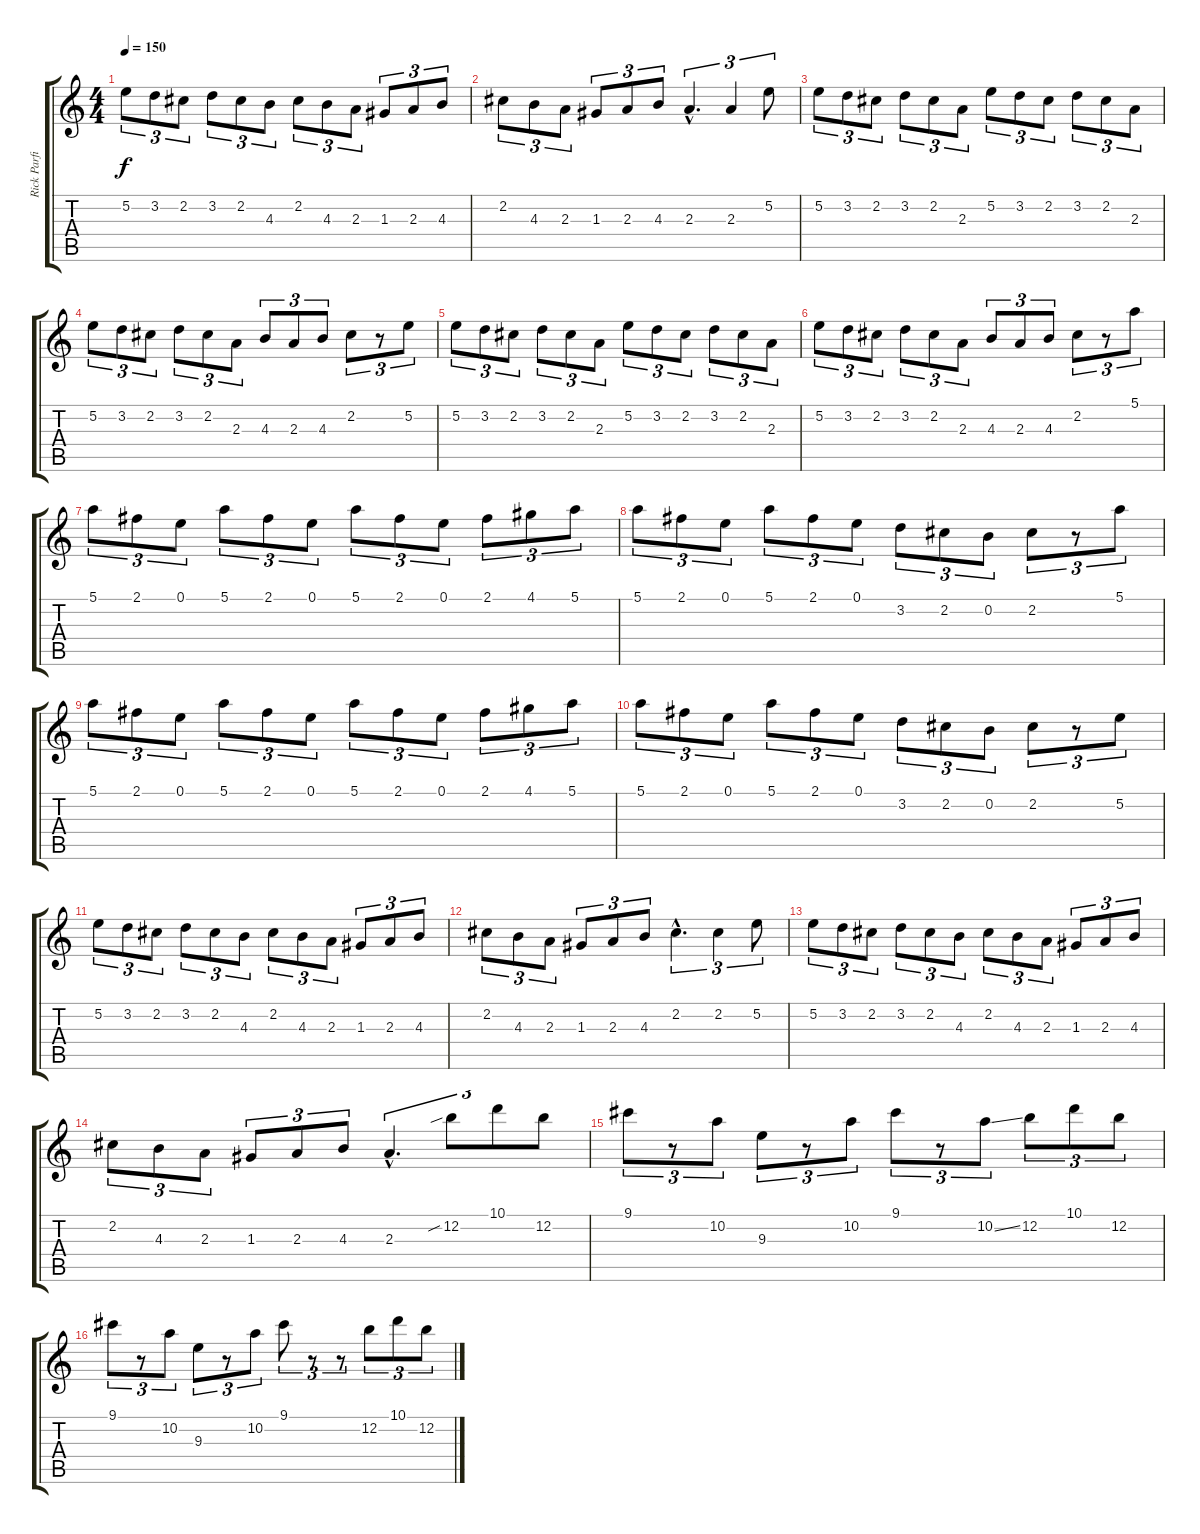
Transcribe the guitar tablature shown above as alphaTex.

\track ("Rick Parfitt" "Rick Parfi") {instrument overdrivenguitar}
\staff {score tabs}
\tuning (E4 B3 G3 D3 A2 E2) {hide}
\ts (4 4)
\tempo 150
\clef g2
\ks c
5.2.8{tu (3 2) dy f} 3.2.8{tu (3 2)} 2.2.8{tu (3 2)} 3.2.8{tu (3 2)} 2.2.8{tu (3 2)} 4.3.8{tu (3 2)} 2.2.8{tu (3 2)} 4.3.8{tu (3 2)} 2.3.8{tu (3 2)} 1.3.8{tu (3 2)} 2.3.8{tu (3 2)} 4.3.8{tu (3 2)} |
2.2.8{tu (3 2)} 4.3.8{tu (3 2)} 2.3.8{tu (3 2)} 1.3.8{tu (3 2)} 2.3.8{tu (3 2)} 4.3.8{tu (3 2)} 2.3{hac}.4{d tu (3 2)} 2.3.4{tu (3 2)} 5.2.8{tu (3 2)} |
5.2.8{tu (3 2)} 3.2.8{tu (3 2)} 2.2.8{tu (3 2)} 3.2.8{tu (3 2)} 2.2.8{tu (3 2)} 2.3.8{tu (3 2)} 5.2.8{tu (3 2)} 3.2.8{tu (3 2)} 2.2.8{tu (3 2)} 3.2.8{tu (3 2)} 2.2.8{tu (3 2)} 2.3.8{tu (3 2)} |
5.2.8{tu (3 2)} 3.2.8{tu (3 2)} 2.2.8{tu (3 2)} 3.2.8{tu (3 2)} 2.2.8{tu (3 2)} 2.3.8{tu (3 2)} 4.3.8{tu (3 2)} 2.3.8{tu (3 2)} 4.3.8{tu (3 2)} 2.2.8{tu (3 2)} r.8{tu (3 2)} 5.2.8{tu (3 2)} |
5.2.8{tu (3 2)} 3.2.8{tu (3 2)} 2.2.8{tu (3 2)} 3.2.8{tu (3 2)} 2.2.8{tu (3 2)} 2.3.8{tu (3 2)} 5.2.8{tu (3 2)} 3.2.8{tu (3 2)} 2.2.8{tu (3 2)} 3.2.8{tu (3 2)} 2.2.8{tu (3 2)} 2.3.8{tu (3 2)} |
5.2.8{tu (3 2)} 3.2.8{tu (3 2)} 2.2.8{tu (3 2)} 3.2.8{tu (3 2)} 2.2.8{tu (3 2)} 2.3.8{tu (3 2)} 4.3.8{tu (3 2)} 2.3.8{tu (3 2)} 4.3.8{tu (3 2)} 2.2.8{tu (3 2)} r.8{tu (3 2)} 5.1.8{tu (3 2)} |
5.1.8{tu (3 2)} 2.1.8{tu (3 2)} 0.1.8{tu (3 2)} 5.1.8{tu (3 2)} 2.1.8{tu (3 2)} 0.1.8{tu (3 2)} 5.1.8{tu (3 2)} 2.1.8{tu (3 2)} 0.1.8{tu (3 2)} 2.1.8{tu (3 2)} 4.1.8{tu (3 2)} 5.1.8{tu (3 2)} |
5.1.8{tu (3 2)} 2.1.8{tu (3 2)} 0.1.8{tu (3 2)} 5.1.8{tu (3 2)} 2.1.8{tu (3 2)} 0.1.8{tu (3 2)} 3.2.8{tu (3 2)} 2.2.8{tu (3 2)} 0.2.8{tu (3 2)} 2.2.8{tu (3 2)} r.8{tu (3 2)} 5.1.8{tu (3 2)} |
5.1.8{tu (3 2)} 2.1.8{tu (3 2)} 0.1.8{tu (3 2)} 5.1.8{tu (3 2)} 2.1.8{tu (3 2)} 0.1.8{tu (3 2)} 5.1.8{tu (3 2)} 2.1.8{tu (3 2)} 0.1.8{tu (3 2)} 2.1.8{tu (3 2)} 4.1.8{tu (3 2)} 5.1.8{tu (3 2)} |
5.1.8{tu (3 2)} 2.1.8{tu (3 2)} 0.1.8{tu (3 2)} 5.1.8{tu (3 2)} 2.1.8{tu (3 2)} 0.1.8{tu (3 2)} 3.2.8{tu (3 2)} 2.2.8{tu (3 2)} 0.2.8{tu (3 2)} 2.2.8{tu (3 2)} r.8{tu (3 2)} 5.2.8{tu (3 2)} |
5.2.8{tu (3 2)} 3.2.8{tu (3 2)} 2.2.8{tu (3 2)} 3.2.8{tu (3 2)} 2.2.8{tu (3 2)} 4.3.8{tu (3 2)} 2.2.8{tu (3 2)} 4.3.8{tu (3 2)} 2.3.8{tu (3 2)} 1.3.8{tu (3 2)} 2.3.8{tu (3 2)} 4.3.8{tu (3 2)} |
2.2.8{tu (3 2)} 4.3.8{tu (3 2)} 2.3.8{tu (3 2)} 1.3.8{tu (3 2)} 2.3.8{tu (3 2)} 4.3.8{tu (3 2)} 2.2{hac}.4{d tu (3 2)} 2.2.4{tu (3 2)} 5.2.8{tu (3 2)} |
5.2.8{tu (3 2)} 3.2.8{tu (3 2)} 2.2.8{tu (3 2)} 3.2.8{tu (3 2)} 2.2.8{tu (3 2)} 4.3.8{tu (3 2)} 2.2.8{tu (3 2)} 4.3.8{tu (3 2)} 2.3.8{tu (3 2)} 1.3.8{tu (3 2)} 2.3.8{tu (3 2)} 4.3.8{tu (3 2)} |
2.2.8{tu (3 2)} 4.3.8{tu (3 2)} 2.3.8{tu (3 2)} 1.3.8{tu (3 2)} 2.3.8{tu (3 2)} 4.3.8{tu (3 2)} 2.3{hac}.4{d tu (3 2)} 12.2{sib}.8{tu (3 2)} 10.1.8{tu (3 2)} 12.2.8{tu (3 2)} |
9.1.8{tu (3 2)} r.8{tu (3 2)} 10.2.8{tu (3 2)} 9.3.8{tu (3 2)} r.8{tu (3 2)} 10.2.8{tu (3 2)} 9.1.8{tu (3 2)} r.8{tu (3 2)} 10.2{ss}.8{tu (3 2)} 12.2.8{tu (3 2)} 10.1.8{tu (3 2)} 12.2.8{tu (3 2)} |
9.1.8{tu (3 2)} r.8{tu (3 2)} 10.2.8{tu (3 2)} 9.3.8{tu (3 2)} r.8{tu (3 2)} 10.2.8{tu (3 2)} 9.1.8{tu (3 2)} r.8{tu (3 2)} r.8{tu (3 2)} 12.2.8{tu (3 2)} 10.1.8{tu (3 2)} 12.2.8{tu (3 2)}
